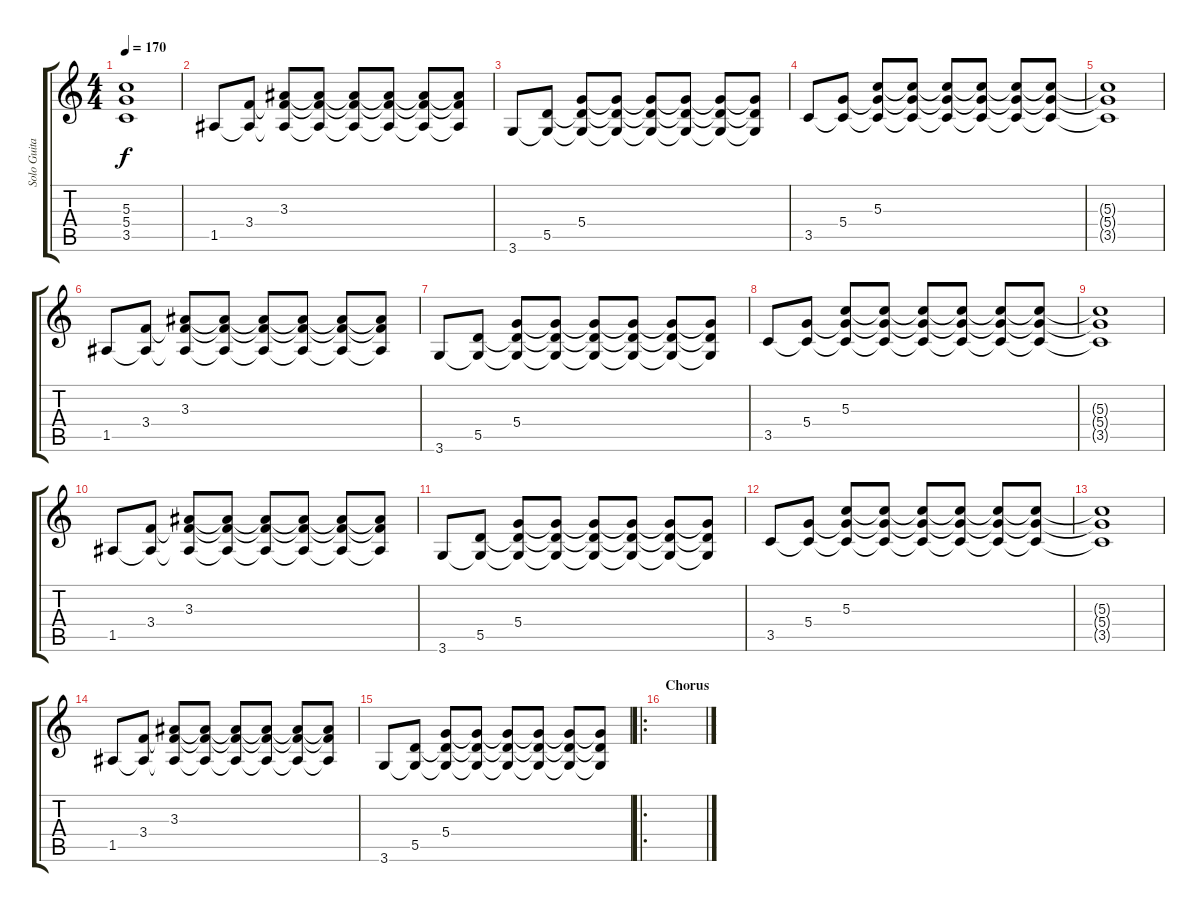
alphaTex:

\track ("Solo Guitar" "Solo Guita") {instrument distortionguitar}
\staff {score tabs}
\tuning (E4 B3 G3 D3 A2 E2) {hide}
\ts (4 4)
\tempo 170
\clef g2
\ks c
(5.3{t} 5.4{t} 3.5{t}).1{dy f} |
1.5.8 (3.4 1.5{t}).8 (3.3 3.4{t} 1.5{t}).8 (3.3{t} 3.4{t} 1.5{t}).8 (3.3{t} 3.4{t} 1.5{t}).8 (3.3{t} 3.4{t} 1.5{t}).8 (3.3{t} 3.4{t} 1.5{t}).8 (3.3{t} 3.4{t} 1.5{t}).8 |
3.6.8 (5.5 3.6{t}).8 (5.4 5.5{t} 3.6{t}).8 (5.4{t} 5.5{t} 3.6{t}).8 (5.4{t} 5.5{t} 3.6{t}).8 (5.4{t} 5.5{t} 3.6{t}).8 (5.4{t} 5.5{t} 3.6{t}).8 (5.4{t} 5.5{t} 3.6{t}).8 |
3.5.8 (5.4 3.5{t}).8 (5.3 5.4{t} 3.5{t}).8 (5.3{t} 5.4{t} 3.5{t}).8 (5.3{t} 5.4{t} 3.5{t}).8 (5.3{t} 5.4{t} 3.5{t}).8 (5.3{t} 5.4{t} 3.5{t}).8 (5.3{t} 5.4{t} 3.5{t}).8 |
(5.3{t} 5.4{t} 3.5{t}).1 |
1.5.8 (3.4 1.5{t}).8 (3.3 3.4{t} 1.5{t}).8 (3.3{t} 3.4{t} 1.5{t}).8 (3.3{t} 3.4{t} 1.5{t}).8 (3.3{t} 3.4{t} 1.5{t}).8 (3.3{t} 3.4{t} 1.5{t}).8 (3.3{t} 3.4{t} 1.5{t}).8 |
3.6.8 (5.5 3.6{t}).8 (5.4 5.5{t} 3.6{t}).8 (5.4{t} 5.5{t} 3.6{t}).8 (5.4{t} 5.5{t} 3.6{t}).8 (5.4{t} 5.5{t} 3.6{t}).8 (5.4{t} 5.5{t} 3.6{t}).8 (5.4{t} 5.5{t} 3.6{t}).8 |
3.5.8 (5.4 3.5{t}).8 (5.3 5.4{t} 3.5{t}).8 (5.3{t} 5.4{t} 3.5{t}).8 (5.3{t} 5.4{t} 3.5{t}).8 (5.3{t} 5.4{t} 3.5{t}).8 (5.3{t} 5.4{t} 3.5{t}).8 (5.3{t} 5.4{t} 3.5{t}).8 |
(5.3{t} 5.4{t} 3.5{t}).1 |
1.5.8 (3.4 1.5{t}).8 (3.3 3.4{t} 1.5{t}).8 (3.3{t} 3.4{t} 1.5{t}).8 (3.3{t} 3.4{t} 1.5{t}).8 (3.3{t} 3.4{t} 1.5{t}).8 (3.3{t} 3.4{t} 1.5{t}).8 (3.3{t} 3.4{t} 1.5{t}).8 |
3.6.8 (5.5 3.6{t}).8 (5.4 5.5{t} 3.6{t}).8 (5.4{t} 5.5{t} 3.6{t}).8 (5.4{t} 5.5{t} 3.6{t}).8 (5.4{t} 5.5{t} 3.6{t}).8 (5.4{t} 5.5{t} 3.6{t}).8 (5.4{t} 5.5{t} 3.6{t}).8 |
3.5.8 (5.4 3.5{t}).8 (5.3 5.4{t} 3.5{t}).8 (5.3{t} 5.4{t} 3.5{t}).8 (5.3{t} 5.4{t} 3.5{t}).8 (5.3{t} 5.4{t} 3.5{t}).8 (5.3{t} 5.4{t} 3.5{t}).8 (5.3{t} 5.4{t} 3.5{t}).8 |
(5.3{t} 5.4{t} 3.5{t}).1 |
1.5.8 (3.4 1.5{t}).8 (3.3 3.4{t} 1.5{t}).8 (3.3{t} 3.4{t} 1.5{t}).8 (3.3{t} 3.4{t} 1.5{t}).8 (3.3{t} 3.4{t} 1.5{t}).8 (3.3{t} 3.4{t} 1.5{t}).8 (3.3{t} 3.4{t} 1.5{t}).8 |
3.6.8 (5.5 3.6{t}).8 (5.4 5.5{t} 3.6{t}).8 (5.4{t} 5.5{t} 3.6{t}).8 (5.4{t} 5.5{t} 3.6{t}).8 (5.4{t} 5.5{t} 3.6{t}).8 (5.4{t} 5.5{t} 3.6{t}).8 (5.4{t} 5.5{t} 3.6{t}).8 |
\ro
\section ("" "Chorus")
